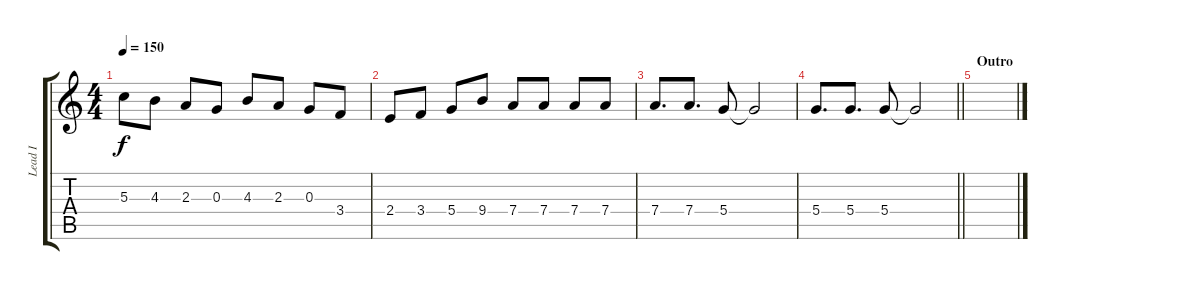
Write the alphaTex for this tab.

\track ("Lead I" "Lead I") {instrument overdrivenguitar}
\staff {score tabs}
\tuning (E4 B3 G3 D3 A2 E2) {hide}
\ts (4 4)
\tempo 150
\clef g2
\ks c
5.3.8{dy f volume 13} 4.3.8 2.3.8 0.3.8 4.3.8 2.3.8 0.3.8 3.4.8 |
2.4.8 3.4.8 5.4.8 9.4.8 7.4.8 7.4.8 7.4.8 7.4.8 |
7.4.8{d} 7.4.8{d} 5.4.8 5.4{t}.2 |
\barLineRight lightlight
5.4.8{d} 5.4.8{d} 5.4.8 5.4{t}.2 |
\section ("" "Outro")
